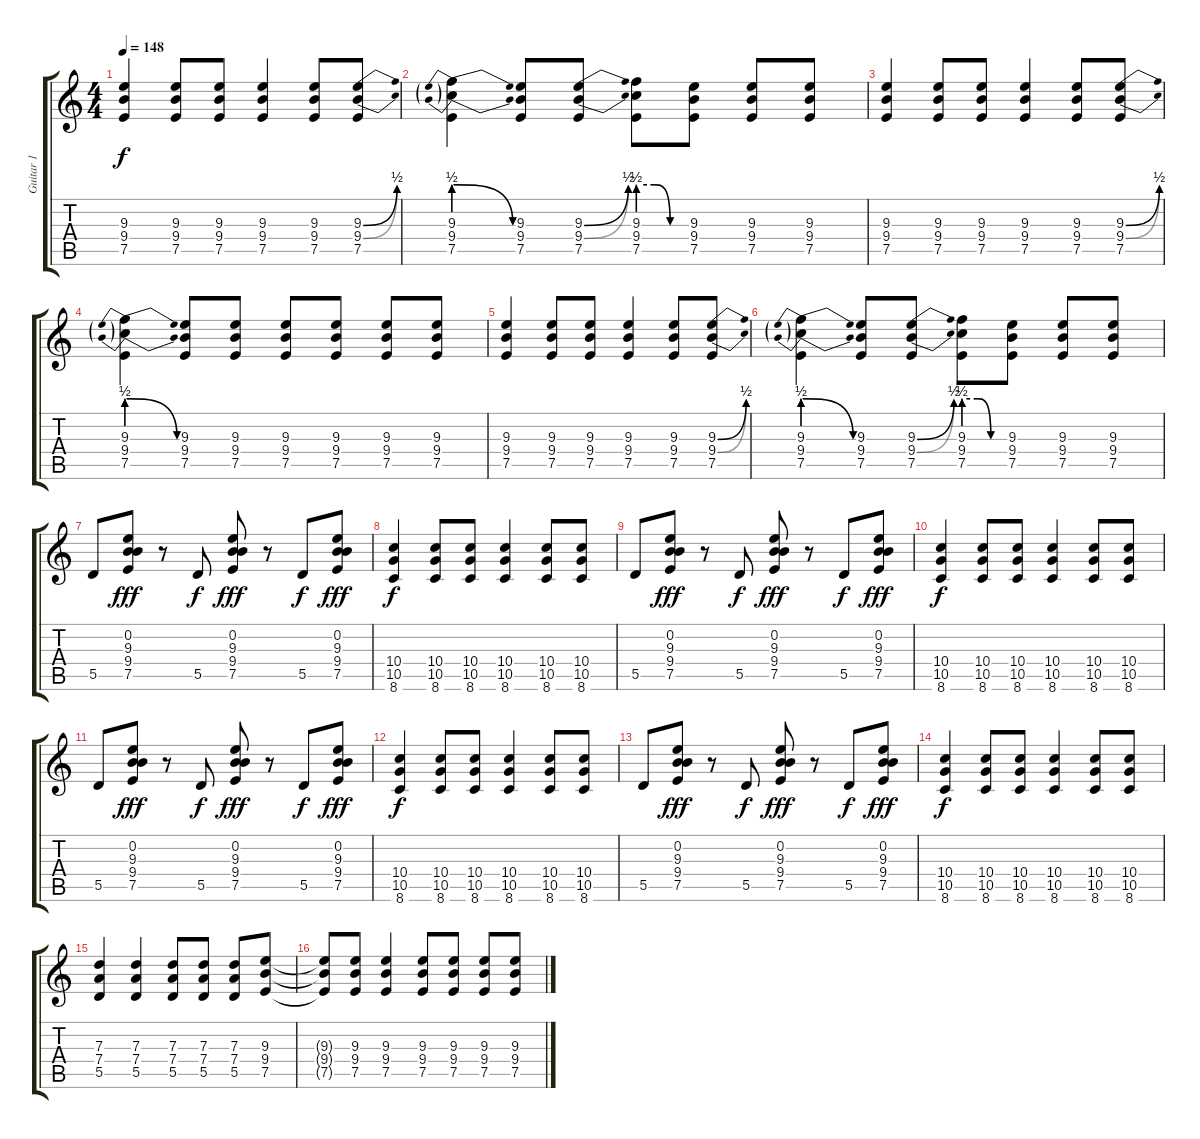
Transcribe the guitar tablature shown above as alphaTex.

\track ("Guitar 1" "Guitar 1") {instrument distortionguitar}
\staff {score tabs}
\tuning (E4 B3 G3 D3 A2 E2) {hide}
\ts (4 4)
\tempo 148
\clef g2
\ks c
(9.3 9.4 7.5).4{dy f} (9.3 9.4 7.5).8 (9.3 9.4 7.5).8 (9.3 9.4 7.5).4 (9.3 9.4 7.5).8 (9.3{be (bend 0 0 60 2)} 9.4{be (bend 0 0 60 2)} 7.5).8 |
(9.3{be (prebendrelease 0 2 60 0)} 9.4{be (prebendrelease 0 2 60 0)} 7.5).4 (9.3 9.4 7.5).8 (9.3{be (bend 0 0 60 2)} 9.4{be (bend 0 0 60 2)} 7.5).8 (9.3{be (custom 0 2 20 2 40 0 60 0)} 9.4{be (custom 0 2 20 2 40 0 60 0)} 7.5).8 (9.3 9.4 7.5).8 (9.3 9.4 7.5).8 (9.3 9.4 7.5).8 |
(9.3 9.4 7.5).4 (9.3 9.4 7.5).8 (9.3 9.4 7.5).8 (9.3 9.4 7.5).4 (9.3 9.4 7.5).8 (9.3{be (bend 0 0 60 2)} 9.4{be (bend 0 0 60 2)} 7.5).8 |
(9.3{be (prebendrelease 0 2 60 0)} 9.4{be (prebendrelease 0 2 60 0)} 7.5).4 (9.3 9.4 7.5).8 (9.3 9.4 7.5).8 (9.3 9.4 7.5).8 (9.3 9.4 7.5).8 (9.3 9.4 7.5).8 (9.3 9.4 7.5).8 |
(9.3 9.4 7.5).4 (9.3 9.4 7.5).8 (9.3 9.4 7.5).8 (9.3 9.4 7.5).4 (9.3 9.4 7.5).8 (9.3{be (bend 0 0 60 2)} 9.4{be (bend 0 0 60 2)} 7.5).8 |
(9.3{be (prebendrelease 0 2 60 0)} 9.4{be (prebendrelease 0 2 60 0)} 7.5).4 (9.3 9.4 7.5).8 (9.3{be (bend 0 0 60 2)} 9.4{be (bend 0 0 60 2)} 7.5).8 (9.3{be (custom 0 2 20 2 40 0 60 0)} 9.4{be (custom 0 2 20 2 40 0 60 0)} 7.5).8 (9.3 9.4 7.5).8 (9.3 9.4 7.5).8 (9.3 9.4 7.5).8 |
5.5.8 (0.2 9.3 9.4 7.5).8{dy fff} r.8 5.5.8{dy f} (0.2 9.3 9.4 7.5).8{dy fff} r.8 5.5.8{dy f} (0.2 9.3 9.4 7.5).8{dy fff} |
(10.4 10.5 8.6).4{dy f} (10.4 10.5 8.6).8 (10.4 10.5 8.6).8 (10.4 10.5 8.6).4 (10.4 10.5 8.6).8 (10.4 10.5 8.6).8 |
5.5.8 (0.2 9.3 9.4 7.5).8{dy fff} r.8 5.5.8{dy f} (0.2 9.3 9.4 7.5).8{dy fff} r.8 5.5.8{dy f} (0.2 9.3 9.4 7.5).8{dy fff} |
(10.4 10.5 8.6).4{dy f} (10.4 10.5 8.6).8 (10.4 10.5 8.6).8 (10.4 10.5 8.6).4 (10.4 10.5 8.6).8 (10.4 10.5 8.6).8 |
5.5.8 (0.2 9.3 9.4 7.5).8{dy fff} r.8 5.5.8{dy f} (0.2 9.3 9.4 7.5).8{dy fff} r.8 5.5.8{dy f} (0.2 9.3 9.4 7.5).8{dy fff} |
(10.4 10.5 8.6).4{dy f} (10.4 10.5 8.6).8 (10.4 10.5 8.6).8 (10.4 10.5 8.6).4 (10.4 10.5 8.6).8 (10.4 10.5 8.6).8 |
5.5.8 (0.2 9.3 9.4 7.5).8{dy fff} r.8 5.5.8{dy f} (0.2 9.3 9.4 7.5).8{dy fff} r.8 5.5.8{dy f} (0.2 9.3 9.4 7.5).8{dy fff} |
(10.4 10.5 8.6).4{dy f} (10.4 10.5 8.6).8 (10.4 10.5 8.6).8 (10.4 10.5 8.6).4 (10.4 10.5 8.6).8 (10.4 10.5 8.6).8 |
(7.3 7.4 5.5).4{volume 10} (7.3 7.4 5.5).4 (7.3 7.4 5.5).8 (7.3 7.4 5.5).8 (7.3 7.4 5.5).8 (9.3 9.4 7.5).8 |
(9.3{t} 9.4{t} 7.5{t}).8 (9.3 9.4 7.5).8 (9.3 9.4 7.5).4 (9.3 9.4 7.5).8 (9.3 9.4 7.5).8 (9.3 9.4 7.5).8 (9.3 9.4 7.5).8
